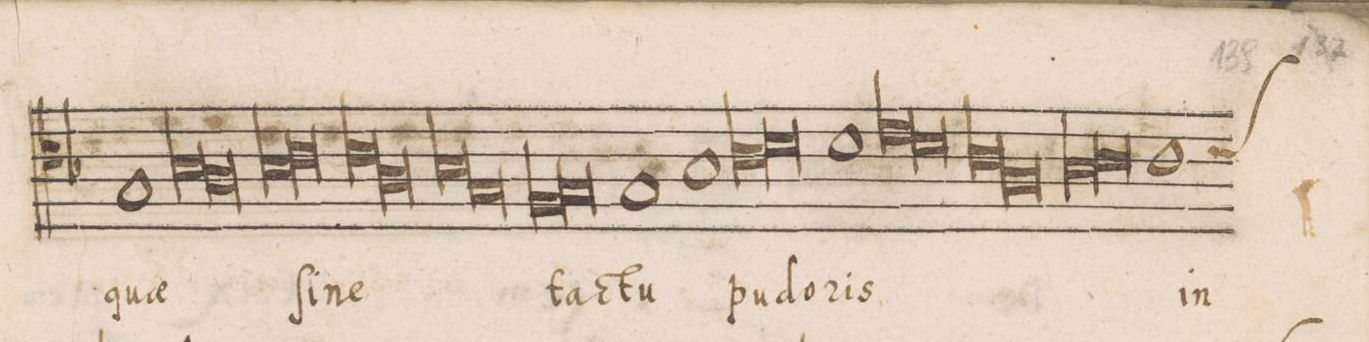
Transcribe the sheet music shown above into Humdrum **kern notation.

**kern	**text
*I"TENOR	*
*clefC4	*
*k[b-]	*
*met(C|)	*
*M2/1	*
1G	quae
=22-	=22-
*lig	*
1B-	.
1A	.
*Xlig	*
=23-	=23-
*lig	*
1B-	ſi-
1c	.
*Xlig	*
=24-	=24-
*lig	*
1c	-ne
1A	.
*Xlig	*
=25-	=25-
*lig	*
1B-	.
1G	.
*Xlig	*
=26-	=26-
*lig	*
1F	tac-
1G	.
*Xlig	*
=27-	=27-
1G	-tu
1B-	pu-
=28-	=28-
*lig	*
1c	-do-
1d	.
*Xlig	*
=29-	=29-
1d	-ris
*lig	*
1e	.
=30-	=30-
1d	.
*Xlig	*
*lig	*
1c	.
=31-	=31-
1A	.
*Xlig	*
*lig	*
1B-	.
=32-	=32-
1c	.
*Xlig	*
*custos:d	*
1c	in-
=33-	=33-
*-	*-
